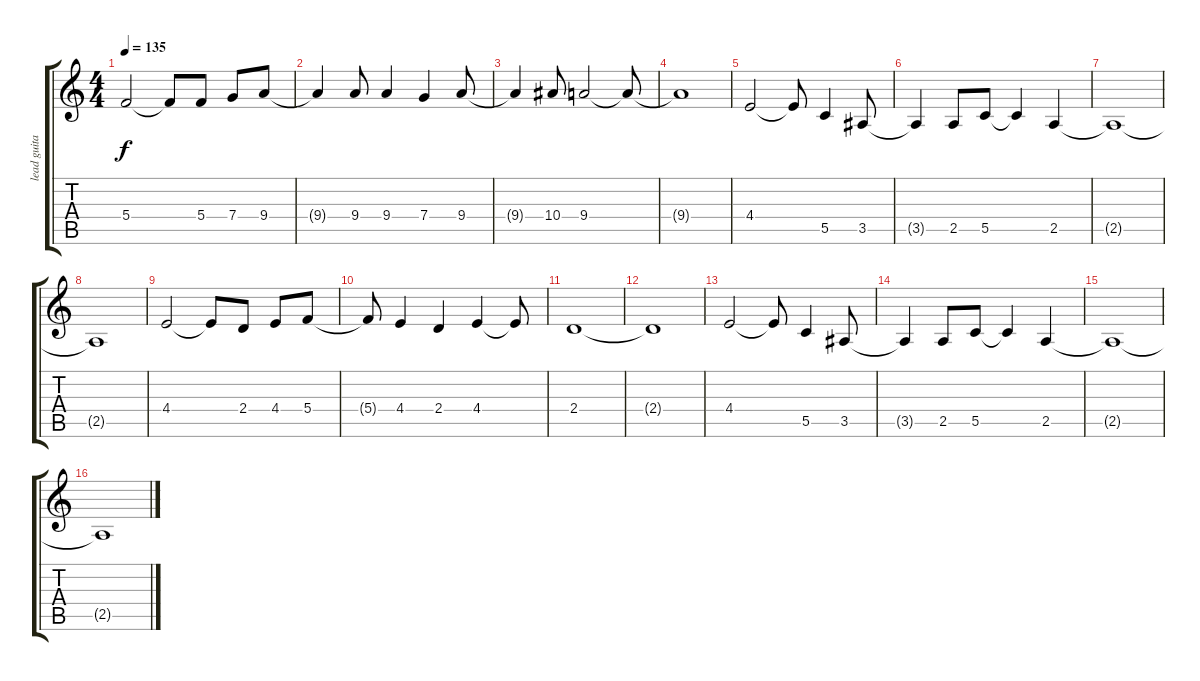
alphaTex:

\track ("lead guitar" "lead guita") {instrument distortionguitar}
\staff {score tabs}
\tuning (D4 A3 F3 C3 G2 D2) {hide}
\ts (4 4)
\tempo 135
\clef g2
\ks c
5.4{t}.2{dy f} 5.4{t}.8 5.4.8 7.4.8 9.4.8 |
9.4{t}.4 9.4.8 9.4.4 7.4.4 9.4.8 |
9.4{t}.4 10.4.8 9.4.2 9.4{t}.8 |
9.4{t}.1 |
4.4.2 4.4{t}.8 5.5.4 3.5.8 |
3.5{t}.4 2.5.8 5.5.8 5.5{t}.4 2.5.4 |
2.5{t}.1 |
2.5{t}.1 |
4.4.2 4.4{t}.8 2.4.8 4.4.8 5.4.8 |
5.4{t}.8 4.4.4 2.4.4 4.4.4 4.4{t}.8 |
2.4.1 |
2.4{t}.1 |
4.4.2 4.4{t}.8 5.5.4 3.5.8 |
3.5{t}.4 2.5.8 5.5.8 5.5{t}.4 2.5.4 |
2.5{t}.1 |
2.5{t}.1
